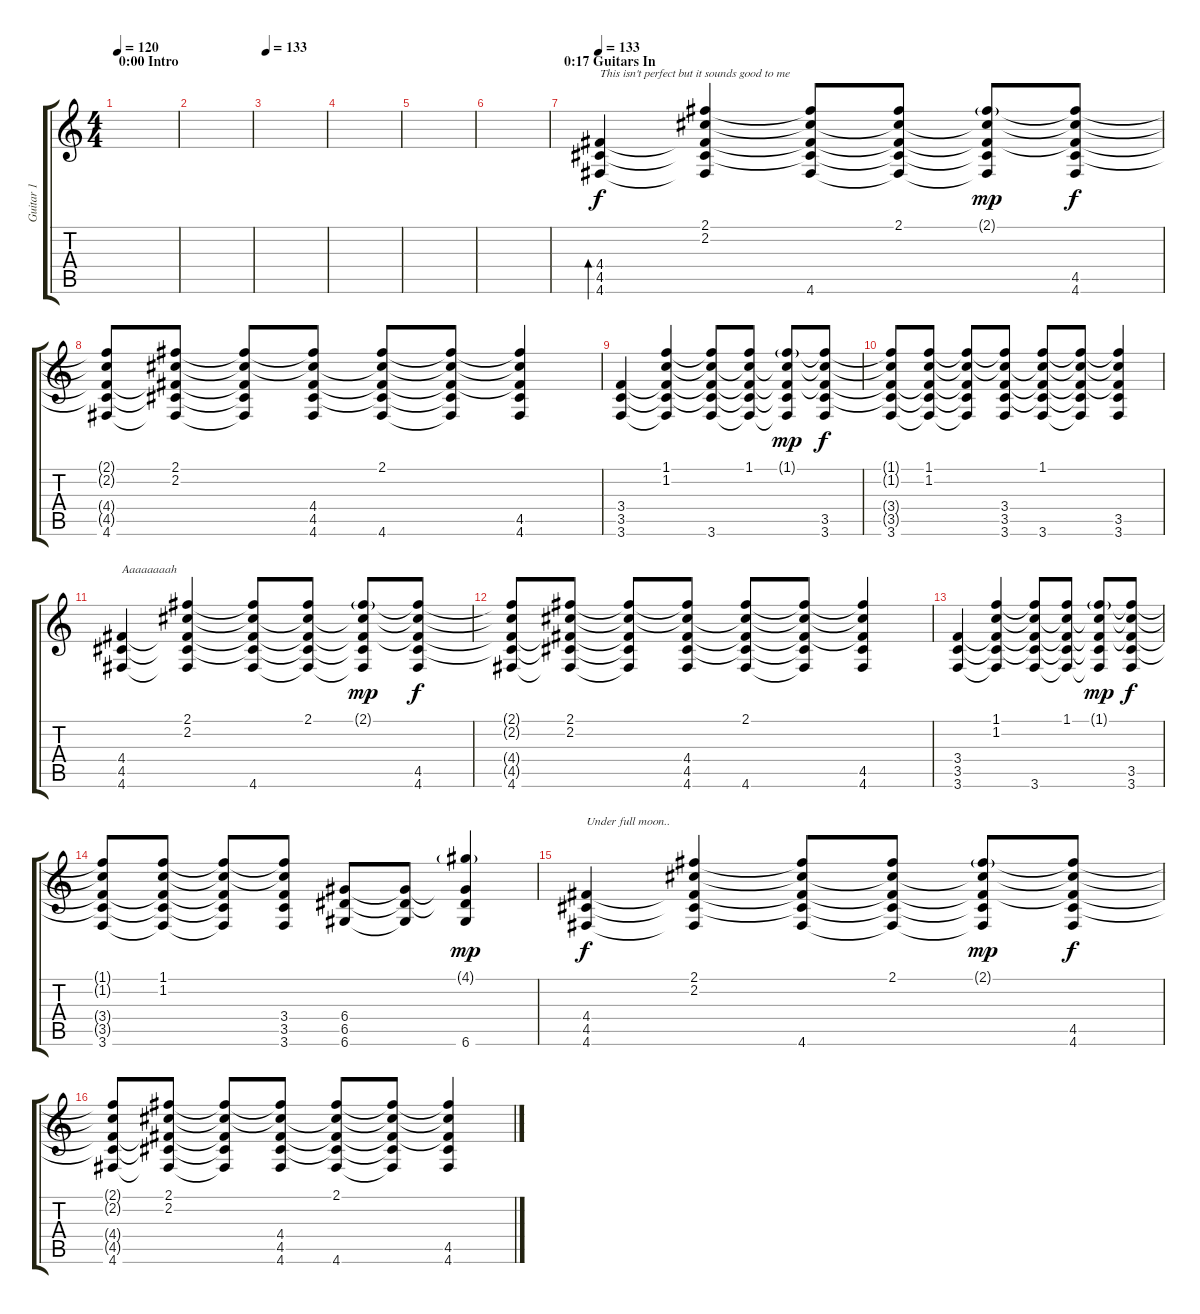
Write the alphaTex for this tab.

\track ("Guitar 1" "Guitar 1") {instrument distortionguitar}
\staff {score tabs}
\tuning (E4 B3 G3 D3 A2 D2) {hide}
\ts (4 4)
\section ("" "0:00 Intro")
\tempo 120
\clef g2
\ks c
|
|
\tempo 133
|
|
|
|
\section ("" "0:17 Guitars In")
\tempo 133
(4.4 4.5 4.6).4{bd 120 txt "This isn't perfect but it sounds good to me"} (2.1 2.2 4.4{t} 4.5{t} 4.6{t}).4 (2.1{t} 2.2{t} 4.4{t} 4.5{t} 4.6).8 (2.1 2.2{t} 4.4{t} 4.5{t} 4.6{t}).8 (2.1{g} 2.2{t} 4.4{t} 4.5{t} 4.6{t}).8{dy mp} (2.1{t} 2.2{t} 4.4{t} 4.5 4.6).8{dy f} |
(2.1{t} 2.2{t} 4.4{t} 4.5{t} 4.6).8 (2.1 2.2 4.4{t} 4.5{t} 4.6{t}).8 (2.1{t} 2.2{t} 4.4{t} 4.5{t} 4.6{t}).8 (2.1{t} 2.2{t} 4.4 4.5 4.6).8 (2.1 2.2{t} 4.4{t} 4.5{t} 4.6).8 (2.1{t} 2.2{t} 4.4{t} 4.5{t} 4.6{t}).8 (2.1{t} 2.2{t} 4.4{t} 4.5 4.6).4 |
(3.4 3.5 3.6).4 (1.1 1.2 3.4{t} 3.5{t} 3.6{t}).4 (1.1{t} 1.2{t} 3.4{t} 3.5{t} 3.6).8 (1.1 1.2{t} 3.4{t} 3.5{t} 3.6{t}).8 (1.1{g} 1.2{t} 3.4{t} 3.5{t} 3.6{t}).8{dy mp} (1.1{t} 1.2{t} 3.4{t} 3.5 3.6).8{dy f} |
(1.1{t} 1.2{t} 3.4{t} 3.5{t} 3.6).8 (1.1 1.2 3.4{t} 3.5{t} 3.6{t}).8 (1.1{t} 1.2{t} 3.4{t} 3.5{t} 3.6{t}).8 (1.1{t} 1.2{t} 3.4 3.5 3.6).8 (1.1 1.2{t} 3.4{t} 3.5{t} 3.6).8 (1.1{t} 1.2{t} 3.4{t} 3.5{t} 3.6{t}).8 (1.1{t} 1.2{t} 3.4{t} 3.5 3.6).4 |
(4.4 4.5 4.6).4{txt "Aaaaaaaah"} (2.1 2.2 4.4{t} 4.5{t} 4.6{t}).4 (2.1{t} 2.2{t} 4.4{t} 4.5{t} 4.6).8 (2.1 2.2{t} 4.4{t} 4.5{t} 4.6{t}).8 (2.1{g} 2.2{t} 4.4{t} 4.5{t} 4.6{t}).8{dy mp} (2.1{t} 2.2{t} 4.4{t} 4.5 4.6).8{dy f} |
(2.1{t} 2.2{t} 4.4{t} 4.5{t} 4.6).8 (2.1 2.2 4.4{t} 4.5{t} 4.6{t}).8 (2.1{t} 2.2{t} 4.4{t} 4.5{t} 4.6{t}).8 (2.1{t} 2.2{t} 4.4 4.5 4.6).8 (2.1 2.2{t} 4.4{t} 4.5{t} 4.6).8 (2.1{t} 2.2{t} 4.4{t} 4.5{t} 4.6{t}).8 (2.1{t} 2.2{t} 4.4{t} 4.5 4.6).4 |
(3.4 3.5 3.6).4 (1.1 1.2 3.4{t} 3.5{t} 3.6{t}).4 (1.1{t} 1.2{t} 3.4{t} 3.5{t} 3.6).8 (1.1 1.2{t} 3.4{t} 3.5{t} 3.6{t}).8 (1.1{g} 1.2{t} 3.4{t} 3.5{t} 3.6{t}).8{dy mp} (1.1{t} 1.2{t} 3.4{t} 3.5 3.6).8{dy f} |
(1.1{t} 1.2{t} 3.4{t} 3.5{t} 3.6).8 (1.1 1.2 3.4{t} 3.5{t} 3.6{t}).8 (1.1{t} 1.2{t} 3.4{t} 3.5{t} 3.6{t}).8 (1.1{t} 1.2{t} 3.4 3.5 3.6).8 (6.4 6.5 6.6).8 (6.4{t} 6.5{t} 6.6{t}).8 (4.1{g} 6.4{t} 6.5{t} 6.6).4{dy mp} |
(4.4 4.5 4.6).4{txt "Under full moon.." dy f} (2.1 2.2 4.4{t} 4.5{t} 4.6{t}).4 (2.1{t} 2.2{t} 4.4{t} 4.5{t} 4.6).8 (2.1 2.2{t} 4.4{t} 4.5{t} 4.6{t}).8 (2.1{g} 2.2{t} 4.4{t} 4.5{t} 4.6{t}).8{dy mp} (2.1{t} 2.2{t} 4.4{t} 4.5 4.6).8{dy f} |
(2.1{t} 2.2{t} 4.4{t} 4.5{t} 4.6).8 (2.1 2.2 4.4{t} 4.5{t} 4.6{t}).8 (2.1{t} 2.2{t} 4.4{t} 4.5{t} 4.6{t}).8 (2.1{t} 2.2{t} 4.4 4.5 4.6).8 (2.1 2.2{t} 4.4{t} 4.5{t} 4.6).8 (2.1{t} 2.2{t} 4.4{t} 4.5{t} 4.6{t}).8 (2.1{t} 2.2{t} 4.4{t} 4.5 4.6).4
